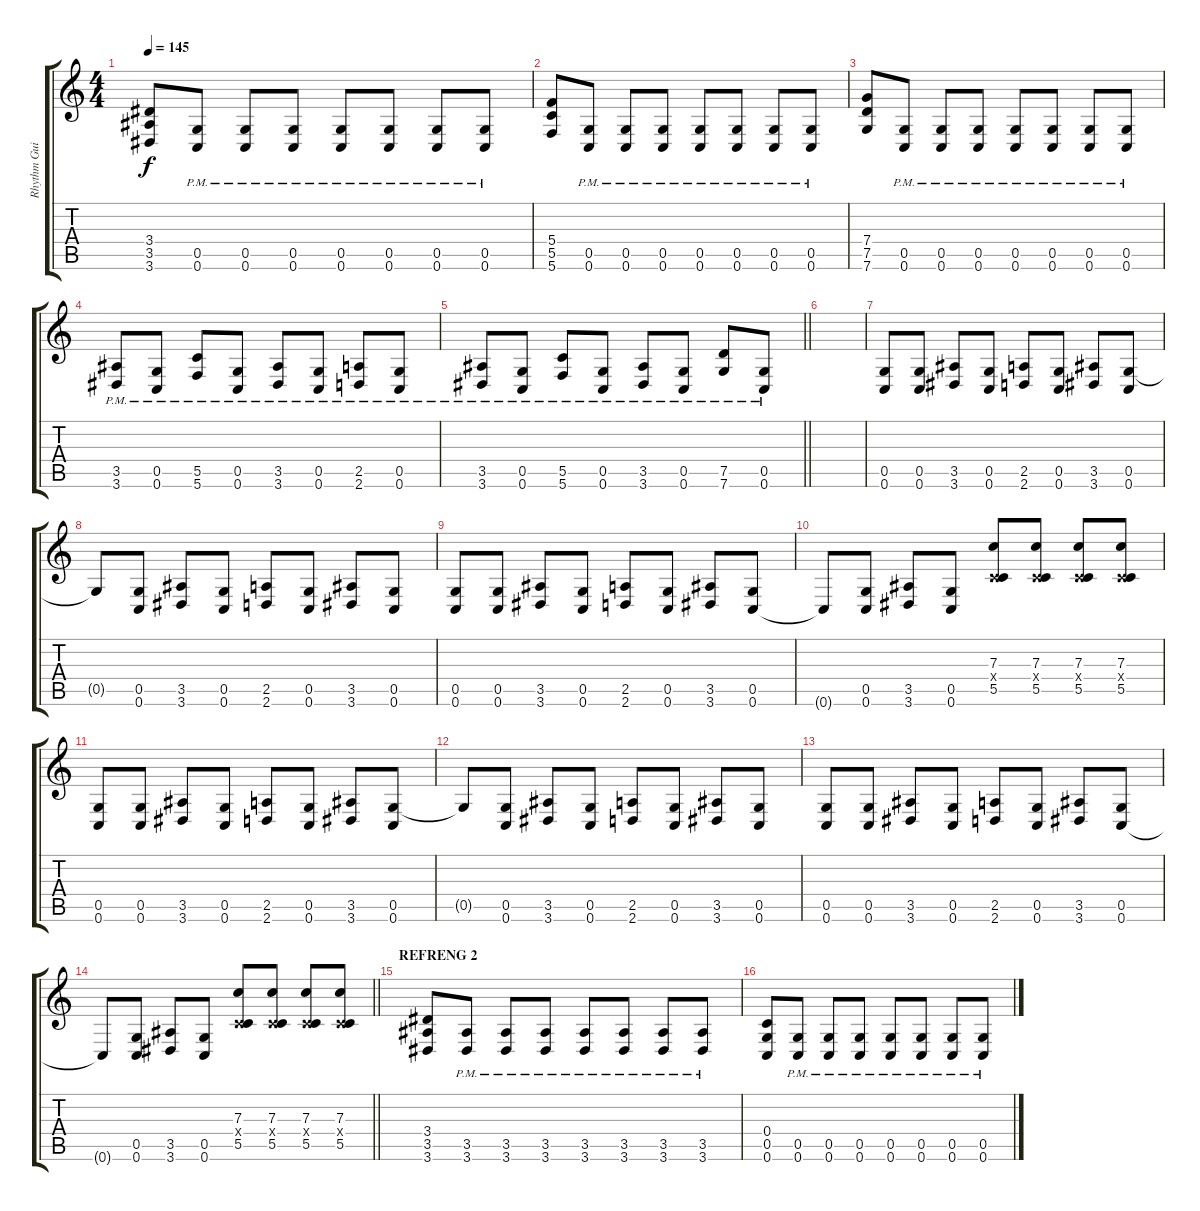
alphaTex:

\track ("Rhythm Guitar" "Rhythm Gui") {instrument distortionguitar}
\staff {score tabs}
\tuning (D4 A3 F3 C3 G2 C2) {hide}
\ts (4 4)
\tempo 145
\clef g2
\ks c
(3.4 3.5 3.6).8{dy f} (0.5{pm} 0.6).8 (0.5{pm} 0.6).8 (0.5{pm} 0.6).8 (0.5{pm} 0.6).8 (0.5{pm} 0.6).8 (0.5{pm} 0.6).8 (0.5{pm} 0.6).8 |
(5.4 5.5 5.6).8 (0.5{pm} 0.6).8 (0.5{pm} 0.6).8 (0.5{pm} 0.6).8 (0.5{pm} 0.6).8 (0.5{pm} 0.6).8 (0.5{pm} 0.6).8 (0.5{pm} 0.6).8 |
(7.4 7.5 7.6).8 (0.5{pm} 0.6).8 (0.5{pm} 0.6).8 (0.5{pm} 0.6).8 (0.5{pm} 0.6).8 (0.5{pm} 0.6).8 (0.5{pm} 0.6).8 (0.5{pm} 0.6).8 |
(3.5{pm} 3.6).8 (0.5{pm} 0.6).8 (5.5{pm} 5.6).8 (0.5{pm} 0.6).8 (3.5{pm} 3.6).8 (0.5{pm} 0.6).8 (2.5{pm} 2.6).8 (0.5{pm} 0.6).8 |
\barLineRight lightlight
(3.5{pm} 3.6{pm}).8 (0.5{pm} 0.6{pm}).8 (5.5{pm} 5.6{pm}).8 (0.5{pm} 0.6{pm}).8 (3.5{pm} 3.6{pm}).8 (0.5{pm} 0.6{pm}).8 (7.5{pm} 7.6{pm}).8 (0.5{pm} 0.6{pm}).8 |
|
(0.5 0.6).8 (0.5 0.6).8 (3.5 3.6).8 (0.5 0.6).8 (2.5 2.6).8 (0.5 0.6).8 (3.5 3.6).8 (0.5 0.6).8 |
0.5{t}.8 (0.5 0.6).8 (3.5 3.6).8 (0.5 0.6).8 (2.5 2.6).8 (0.5 0.6).8 (3.5 3.6).8 (0.5 0.6).8 |
(0.5 0.6).8 (0.5 0.6).8 (3.5 3.6).8 (0.5 0.6).8 (2.5 2.6).8 (0.5 0.6).8 (3.5 3.6).8 (0.5 0.6).8 |
0.6{t}.8 (0.5 0.6).8 (3.5 3.6).8 (0.5 0.6).8 (7.3 0.4{x} 5.5).8 (7.3 0.4{x} 5.5).8 (7.3 0.4{x} 5.5).8 (7.3 0.4{x} 5.5).8 |
(0.5 0.6).8 (0.5 0.6).8 (3.5 3.6).8 (0.5 0.6).8 (2.5 2.6).8 (0.5 0.6).8 (3.5 3.6).8 (0.5 0.6).8 |
0.5{t}.8 (0.5 0.6).8 (3.5 3.6).8 (0.5 0.6).8 (2.5 2.6).8 (0.5 0.6).8 (3.5 3.6).8 (0.5 0.6).8 |
(0.5 0.6).8 (0.5 0.6).8 (3.5 3.6).8 (0.5 0.6).8 (2.5 2.6).8 (0.5 0.6).8 (3.5 3.6).8 (0.5 0.6).8 |
\barLineRight lightlight
0.6{t}.8 (0.5 0.6).8 (3.5 3.6).8 (0.5 0.6).8 (7.3 0.4{x} 5.5).8 (7.3 0.4{x} 5.5).8 (7.3 0.4{x} 5.5).8 (7.3 0.4{x} 5.5).8 |
\section ("" "REFRENG 2")
(3.4 3.5 3.6).8 (3.5{pm} 3.6{pm}).8 (3.5{pm} 3.6{pm}).8 (3.5{pm} 3.6{pm}).8 (3.5{pm} 3.6{pm}).8 (3.5{pm} 3.6{pm}).8 (3.5{pm} 3.6{pm}).8 (3.5{pm} 3.6{pm}).8 |
(0.4 0.5 0.6).8 (0.5{pm} 0.6{pm}).8 (0.5{pm} 0.6{pm}).8 (0.5{pm} 0.6{pm}).8 (0.5{pm} 0.6{pm}).8 (0.5{pm} 0.6{pm}).8 (0.5{pm} 0.6{pm}).8 (0.5{pm} 0.6{pm}).8
